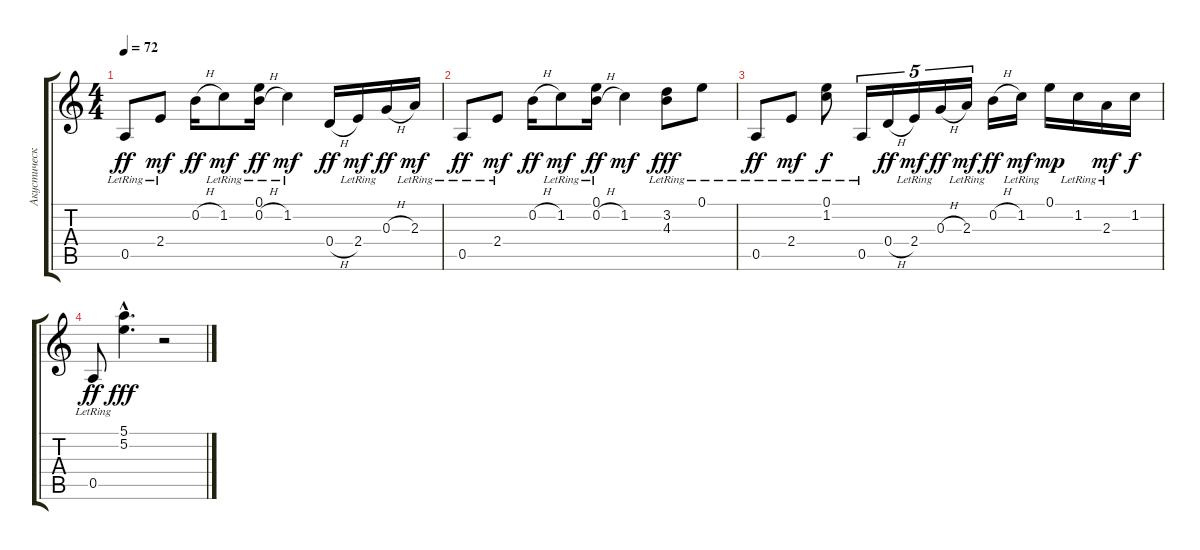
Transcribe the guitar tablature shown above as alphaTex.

\track ("Акустическая гитара" "Акустическ") {instrument acousticguitarsteel}
\staff {score tabs}
\tuning (E4 B3 G3 D3 A2 E2) {hide}
\ts (4 4)
\tempo 72
\clef g2
\ks c
0.5{lr}.8{dy ff} 2.4{lr}.8{dy mf} 0.2{h}.16{dy ff} 1.2{lr}.8{dy mf} (0.1{lr} 0.2{h}).16{dy ff} 1.2{lr}.4{dy mf} 0.4{h}.16{dy ff} 2.4{lr}.16{dy mf} 0.3{h}.16{dy ff} 2.3{lr}.16{dy mf} |
0.5{lr}.8{dy ff} 2.4{lr}.8{dy mf} 0.2{h}.16{dy ff} 1.2{lr}.8{dy mf} (0.1{lr} 0.2{h}).16{dy ff} 1.2.4{dy mf} (3.2{lr} 4.3{lr}).8{dy fff} 0.1{lr}.8 |
0.5{lr}.8{dy ff} 2.4{lr}.8{dy mf} (0.1{lr} 1.2{lr}).8{dy f} 0.5{lr}.16{tu (5 4)} 0.4{h}.16{tu (5 4) dy ff} 2.4{lr}.16{tu (5 4) dy mf} 0.3{h}.16{tu (5 4) dy ff} 2.3{lr}.16{tu (5 4) dy mf} 0.2{h}.16{dy ff} 1.2{lr}.16{dy mf} 0.1.16{dy mp} 1.2{lr}.16 2.3{lr}.16{dy mf} 1.2.16{dy f} |
0.5{lr}.8{dy ff} (5.1{hac} 5.2{hac}).4{d dy fff} r.2
